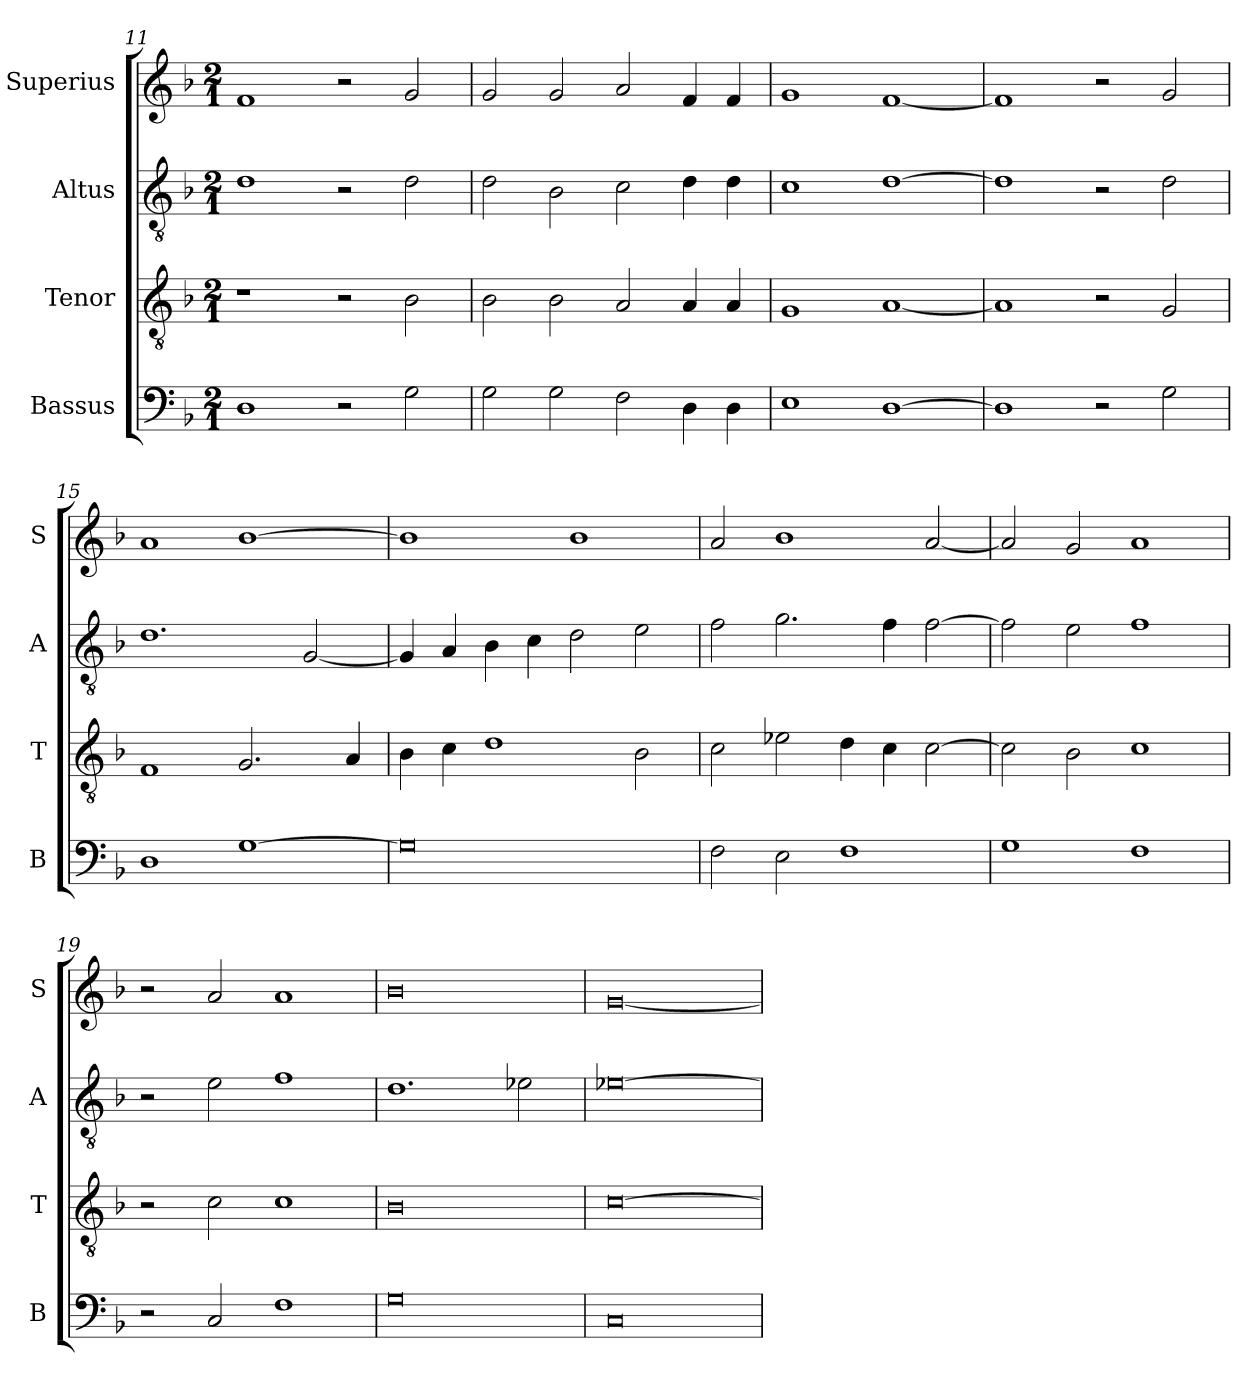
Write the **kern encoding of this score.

**kern	**kern	**kern	**kern
*part4	*part3	*part2	*part1
*staff4	*staff3	*staff2	*staff1
*I"Bassus	*I"Tenor	*I"Altus	*I"Superius
*I'B	*I'T	*I'A	*I'S
*clefF4	*clefGv2	*clefGv2	*clefG2
*k[b-]	*k[b-]	*k[b-]	*k[b-]
*F:	*F:	*F:	*F:
*M2/1	*M2/1	*M2/1	*M2/1
=11	=11	=11	=11
1D	1r	1d	1f
2r	2r	2r	2r
2G	2B-	2d	2g
=12	=12	=12	=12
2G	2B-	2d	2g
2G	2B-	2B-	2g
2F	2A	2c	2a
4D	4A	4d	4f
4D	4A	4d	4f
=13	=13	=13	=13
1E	1G	1c	1g
[1D	[1A	[1d	[1f
=14	=14	=14	=14
1D]	1A]	1d]	1f]
2r	2r	2r	2r
2G	2G	2d	2g
=15	=15	=15	=15
1D	1F	1.d	1a
[1G	2.G	.	[1b-
.	.	[2G	.
.	4A	.	.
=16	=16	=16	=16
0G]	4B-	4G]	1b-]
.	4c	4A	.
.	1d	4B-	.
.	.	4c	.
.	.	2d	1b-
.	2B-	2e	.
=17	=17	=17	=17
2F	2c	2f	2a
2E	2e-X	2.g	1b-
1F	4d	.	.
.	4c	4f	.
.	[2c	[2f	[2a
=18	=18	=18	=18
1G	2c]	2f]	2a]
.	2B-	2e	2g
1F	1c	1f	1a
=19	=19	=19	=19
2r	2r	2r	2r
2C	2c	2e	2a
1F	1c	1f	1a
=20	=20	=20	=20
0G	0B-	1.d	0b-
.	.	2e-X	.
=21	=21	=21	=21
0C	[0c	[0e-X	[0g
=	=	=	=
*-	*-	*-	*-
